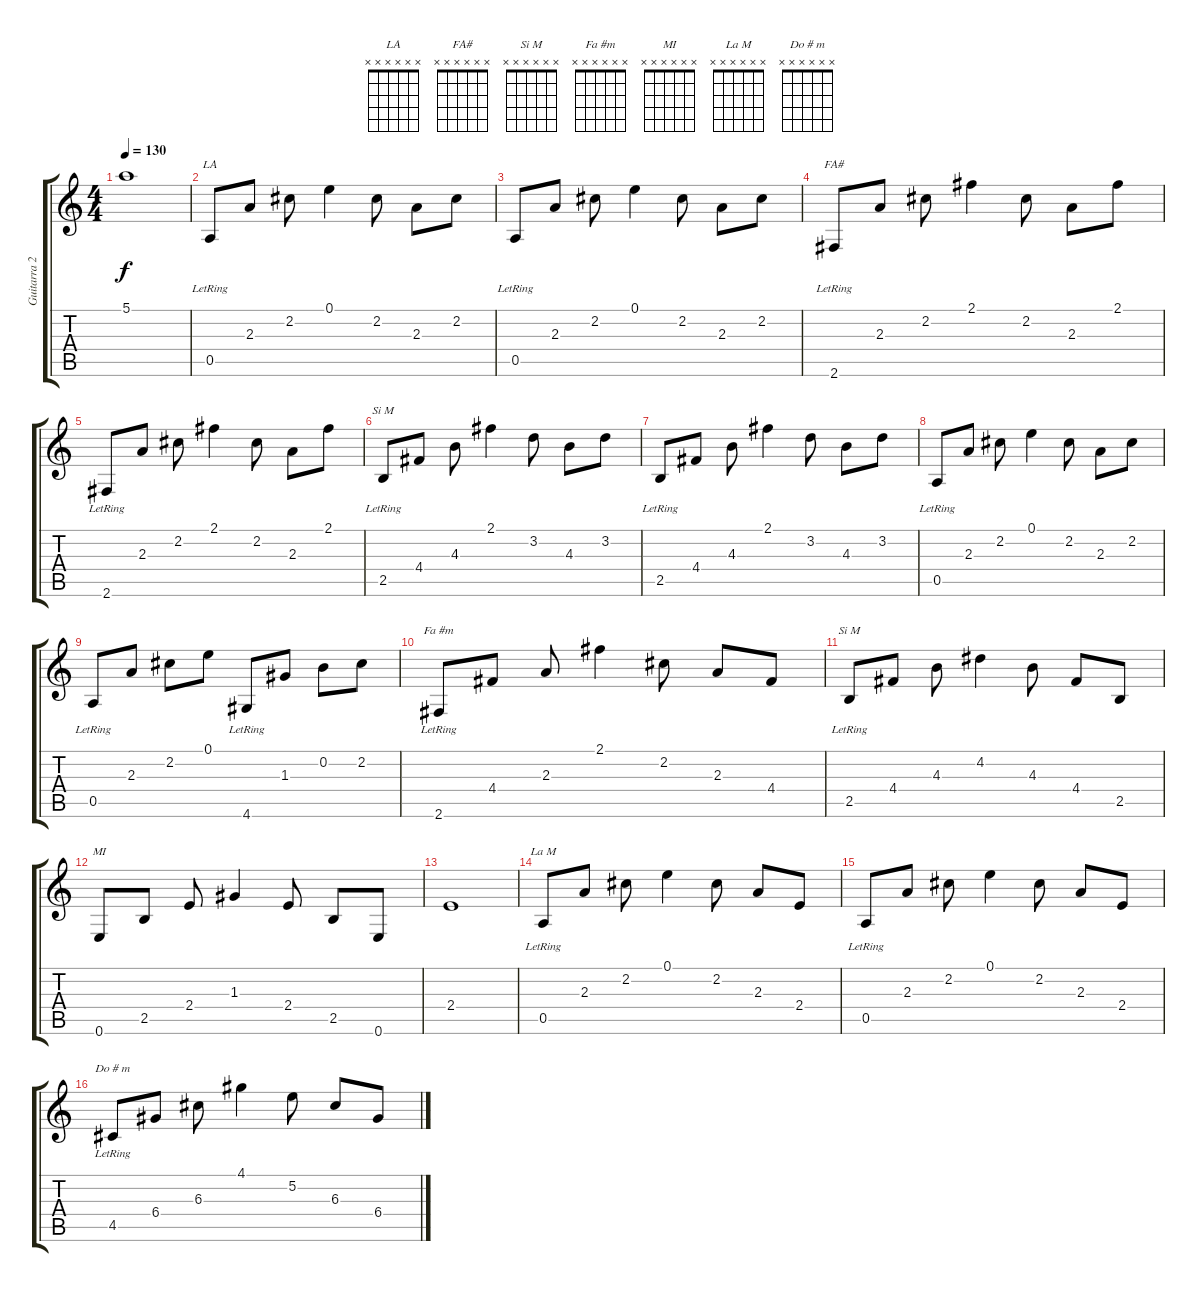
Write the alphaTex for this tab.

\track ("Guitarra 2" "Guitarra 2") {instrument acousticguitarsteel}
\staff {score tabs}
\tuning (E4 B3 G3 D3 A2 E2) {hide}
\chord ("LA" x x x x x x)
\chord ("FA#" x x x x x x)
\chord ("SI m" x x x x x x)
\chord ("Fa #m" x x x x x x)
\chord ("Si M" x x x x x x)
\chord ("MI" x x x x x x)
\chord ("La M" x x x x x x)
\chord ("Do # m" x x x x x x)
\ts (4 4)
\tempo 130
\clef g2
\ks c
5.1{t}.1{dy f} |
0.5{lr}.8{ch "LA" volume 16} 2.3.8 2.2.8 0.1.4 2.2.8 2.3.8 2.2.8 |
0.5{lr}.8 2.3.8 2.2.8 0.1.4 2.2.8 2.3.8 2.2.8 |
2.6{lr}.8{ch "FA#"} 2.3.8 2.2.8 2.1.4 2.2.8 2.3.8 2.1.8 |
2.6{lr}.8 2.3.8 2.2.8 2.1.4 2.2.8 2.3.8 2.1.8 |
2.5{lr}.8{ch "SI m"} 4.4.8 4.3.8 2.1.4 3.2.8 4.3.8 3.2.8 |
2.5{lr}.8 4.4.8 4.3.8 2.1.4 3.2.8 4.3.8 3.2.8 |
0.5{lr}.8 2.3.8 2.2.8 0.1.4 2.2.8 2.3.8 2.2.8 |
0.5{lr}.8 2.3.8 2.2.8 0.1.8 4.6{lr}.8 1.3.8 0.2.8 2.2.8 |
2.6{lr}.8{ch "Fa #m"} 4.4.8 2.3.8 2.1.4 2.2.8 2.3.8 4.4.8 |
2.5{lr}.8{ch "Si M"} 4.4.8 4.3.8 4.2.4 4.3.8 4.4.8 2.5.8 |
0.6.8{ch "MI"} 2.5.8 2.4.8 1.3.4 2.4.8 2.5.8 0.6.8 |
2.4.1 |
0.5{lr}.8{ch "La M"} 2.3.8 2.2.8 0.1.4 2.2.8 2.3.8 2.4.8 |
0.5{lr}.8 2.3.8 2.2.8 0.1.4 2.2.8 2.3.8 2.4.8 |
4.5{lr}.8{ch "Do # m"} 6.4.8 6.3.8 4.1.4 5.2.8 6.3.8 6.4.8
